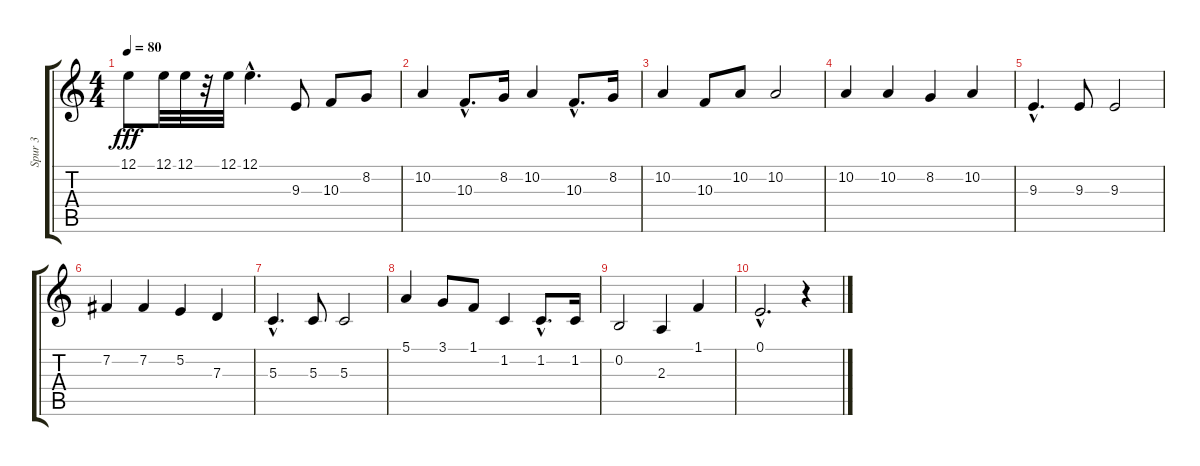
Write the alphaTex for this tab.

\track ("Spur 3" "Spur 3") {instrument acousticgrandpiano}
\staff {score tabs}
\tuning (E4 B3 G3 D3 A2 E2) {hide}
\ts (4 4)
\tempo 80
\clef g2
\ks c
12.1.8{dy fff} 12.1.32 12.1.32 r.32 12.1.32 12.1{hac}.4{d} 9.3.8 10.3.8 8.2.8 |
10.2.4 10.3{hac}.8{d} 8.2.16 10.2.4 10.3{hac}.8{d} 8.2.16 |
10.2.4 10.3.8 10.2.8 10.2.2 |
10.2.4 10.2.4 8.2.4 10.2.4 |
9.3{hac}.4{d} 9.3.8 9.3.2 |
7.2.4 7.2.4 5.2.4 7.3.4 |
5.3{hac}.4{d} 5.3.8 5.3.2 |
5.1.4 3.1.8 1.1.8 1.2.4 1.2{hac}.8{d} 1.2.16 |
0.2.2 2.3.4 1.1.4 |
0.1{hac}.2{d} r.4
